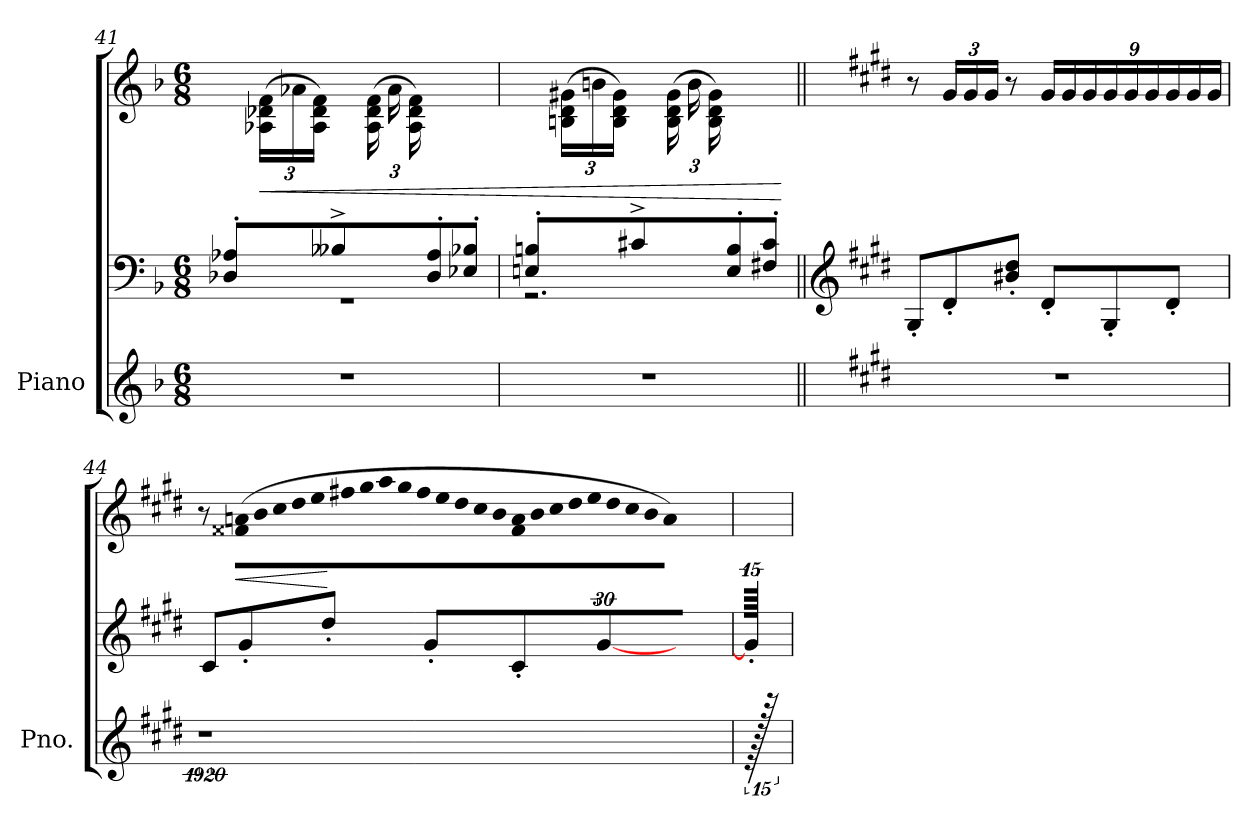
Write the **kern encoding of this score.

**kern	**kern	**kern	**dynam
*part1	*part1	*part1	*part1
*staff3	*staff2	*staff1	*staff1/2/3
*I"Piano	*	*	*
*I'Pno.	*	*	*
!!LO:LB:g=z
*clefG2	*clefF4	*clefG2	*
*k[b-]	*k[b-]	*k[b-]	*
*F:	*F:	*F:	*
*M6/8	*M6/8	*M6/8	*
=41	=41	=41	=41
*	*^	*	*
2.r	8D-X/' 8A-X/'L	2.r	8ryy	.
*	*	*	*Xbrackettup	*
!	!	!	!	!LO:HP:b
.	8ryy	.	(<24A-\ 24d-X\ 24f\L	<
.	.	.	24a-X\	.
.	.	.	24A-\ 24d-\ 24f\J)	.
.	8B--X^/J	.	8ryy	.
.	8ryy	.	(<24A-\ 24d-\ 24f\LL	.
.	.	.	24a-\	.
.	.	.	24A-\ 24d-\ 24f\J)	.
.	8D-/' 8A-/'	.	4ryy	.
.	8E-X/' 8B-X/'J	.	.	.
=42	=42	=42	=42	=42
2.r	8En/' 8Bn/'L	2.r	8ryy	.
.	8ryy	.	(>24B\ 24d\ 24g#X\L	.
.	.	.	24bn\	.
.	.	.	24B\ 24d\ 24g#\J)	.
.	8c#X^/J	.	8ryy	.
.	8ryy	.	(>24B\ 24d\ 24g#\LL	.
.	.	.	24b\	.
.	.	.	24B\ 24d\ 24g#\J)	.
.	8E/' 8B/'	.	4ryy	.
.	8F#X/' 8c#/'J	.	.	.
*	*v	*v	*	*
.	.	.	[
=43||	=43||	=43||	=43||
*	*clefG2	*	*
*k[f#c#g#d#]	*k[f#c#g#d#]	*k[f#c#g#d#]	*
*E:	*E:	*E:	*
2.r	8G#'/L	8r	.
.	8d#'/	24g#/LL	.
.	.	24g#/	.
.	.	24g#/JJ	.
.	8b#X/' 8dd#/'J	8r	.
.	8d#'/L	24g#/LL	.
.	.	24g#/	.
.	.	24g#/	.
.	8G#'/	24g#/	.
.	.	24g#/	.
.	.	24g#/	.
.	8d#'/J	24g#/	.
.	.	24g#/	.
.	.	24g#/JJ	.
!!LO:LB:g=z
=44	=44	=44	=44
1920ryy	240ryy	8r	.
1920%1439r	.	.	.
.	8c#/L	.	.
*	*	*Xtuplet	*
!	!	!LO:N:vis=32	!LO:HP:b
.	.	(>480%13f##X\ 480%13an\LLL	<
.	8g#'/	.	.
!	!	!LO:N:vis=32	!
.	.	480%13b\	.
!	!	!LO:N:vis=32	!
.	.	480%13cc#\	.
!	!	!LO:N:vis=32	!
.	.	480%13dd#\	.
!	!	!LO:N:vis=32	!
.	.	480%13ee\	.
.	8dd#'/J	.	.
!	!	!LO:N:vis=32	!
.	.	480%13ff#X\	[
!	!	!LO:N:vis=32	!
.	.	480%13gg#\	.
!	!	!LO:N:vis=32	!
.	.	480%13aa\	.
!	!	!LO:N:vis=32	!
.	.	480%13gg#\	.
!	!	!LO:N:vis=32	!
.	.	480%13ff#\	.
.	8g#'/L	.	.
!	!	!LO:N:vis=32	!
.	.	480%13ee\	.
!	!	!LO:N:vis=32	!
.	.	480%13dd#\	.
!	!	!LO:N:vis=32	!
.	.	480%13cc#\	.
!	!	!LO:N:vis=32	!
.	.	480%13b\	.
!	!	!LO:N:vis=32	!
.	8c#'/	480%13f##\ 480%13a\	.
!	!	!LO:N:vis=32	!
.	.	480%13b\	.
!	!	!LO:N:vis=32	!
.	.	480%13cc#\	.
!	!	!LO:N:vis=32	!
.	.	480%13dd#\	.
!	!	!LO:N:vis=32	!
.	.	480%13ee\	.
.	[240%29g#/J	.	.
!	!	!LO:N:vis=32	!
.	.	480%13dd#\	.
!	!	!LO:N:vis=32	!
.	.	480%13cc#\	.
!	!	!LO:N:vis=32	!
.	.	480%13b\	.
!	!	!LO:N:vis=32	!
.	.	480%13a\JJJ)	.
.	.	480ryy	.
1920ryy	240ryy	1920%31ryy	.
64ryy	.	.	.
!	!LO:N:vis=128	!	!
.	1920%23ryy	.	.
=45	=45	=45	=45
1920r	240g#'/J]	960%13ryy	.
384%5ryy	.	.	.
.	160.ryy	.	.
=	=	=	=
*-	*-	*-	*-
